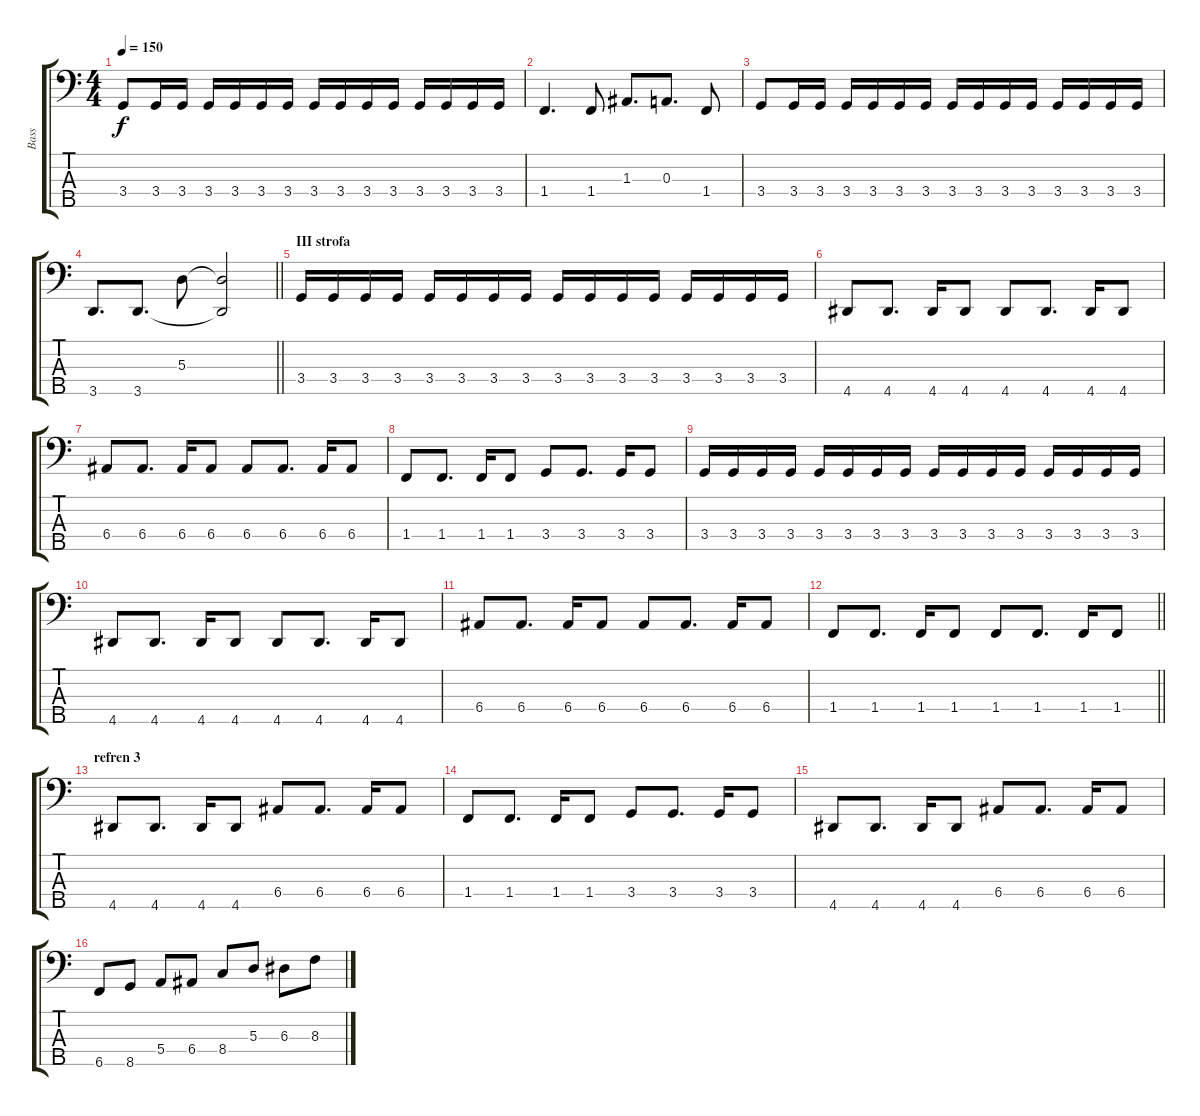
\track ("Bass" "Bass") {instrument electricbassfinger}
\staff {score tabs}
\tuning (G2 D2 A1 E1 B0) {hide}
\ts (4 4)
\tempo 150
\clef f4
\ks c
3.4.8{dy f} 3.4.16 3.4.16 3.4.16 3.4.16 3.4.16 3.4.16 3.4.16 3.4.16 3.4.16 3.4.16 3.4.16 3.4.16 3.4.16 3.4.16 |
1.4.4{d} 1.4.8 1.3.8{d} 0.3.8{d} 1.4.8 |
3.4.8 3.4.16 3.4.16 3.4.16 3.4.16 3.4.16 3.4.16 3.4.16 3.4.16 3.4.16 3.4.16 3.4.16 3.4.16 3.4.16 3.4.16 |
\barLineRight lightlight
3.5.8{d} 3.5.8{d} 5.3.8 (5.3{t} 3.5{t}).2 |
\section ("" "III strofa")
3.4.16 3.4.16 3.4.16 3.4.16 3.4.16 3.4.16 3.4.16 3.4.16 3.4.16 3.4.16 3.4.16 3.4.16 3.4.16 3.4.16 3.4.16 3.4.16 |
4.5.8 4.5.8{d} 4.5.16 4.5.8 4.5.8 4.5.8{d} 4.5.16 4.5.8 |
6.4.8 6.4.8{d} 6.4.16 6.4.8 6.4.8 6.4.8{d} 6.4.16 6.4.8 |
1.4.8 1.4.8{d} 1.4.16 1.4.8 3.4.8 3.4.8{d} 3.4.16 3.4.8 |
3.4.16 3.4.16 3.4.16 3.4.16 3.4.16 3.4.16 3.4.16 3.4.16 3.4.16 3.4.16 3.4.16 3.4.16 3.4.16 3.4.16 3.4.16 3.4.16 |
4.5.8 4.5.8{d} 4.5.16 4.5.8 4.5.8 4.5.8{d} 4.5.16 4.5.8 |
6.4.8 6.4.8{d} 6.4.16 6.4.8 6.4.8 6.4.8{d} 6.4.16 6.4.8 |
\barLineRight lightlight
1.4.8 1.4.8{d} 1.4.16 1.4.8 1.4.8 1.4.8{d} 1.4.16 1.4.8 |
\section ("" "refren 3")
4.5.8 4.5.8{d} 4.5.16 4.5.8 6.4.8 6.4.8{d} 6.4.16 6.4.8 |
1.4.8 1.4.8{d} 1.4.16 1.4.8 3.4.8 3.4.8{d} 3.4.16 3.4.8 |
4.5.8 4.5.8{d} 4.5.16 4.5.8 6.4.8 6.4.8{d} 6.4.16 6.4.8 |
6.5.8 8.5.8 5.4.8 6.4.8 8.4.8 5.3.8 6.3.8 8.3.8
